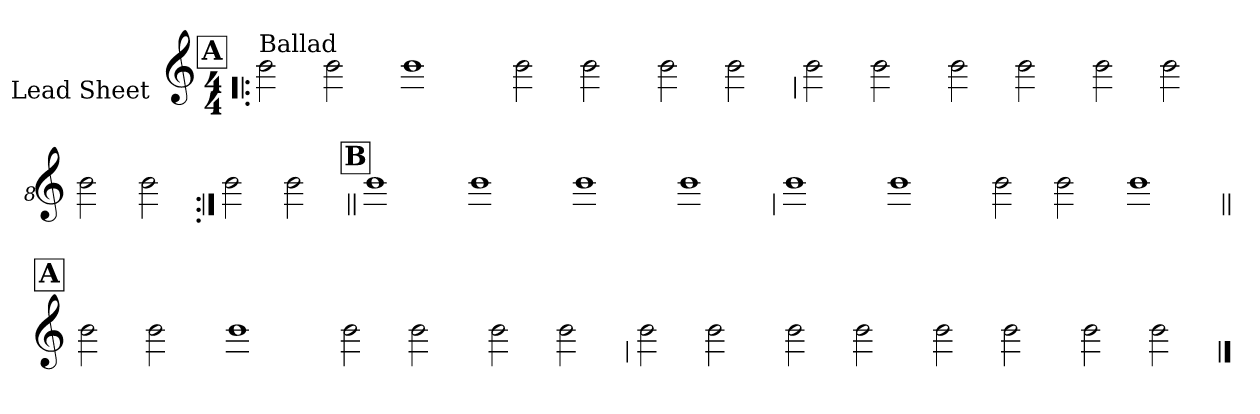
**kern
*part1
*staff1
*I"Lead Sheet
*stria0
*clefG2
*k[]
*C:
*M4/4
!!LO:REH:place=s1:a:t=A
=1!|:
!LO:TX:a:t=Ballad
2b
2b
=2-
1b
=3-
2b
2b
=4-
2b
2b
!!LO:LB:g=z
=5
2b
2b
=6-
2b
2b
=7-
2b
2b
=8-
2b
2b
!!LO:LB:g=z
=9:|!
2b
2b
!!LO:LB:g=z
!!LO:REH:place=s1:a:t=B
=10||
1b
=11-
1b
=12-
1b
=13-
1b
!!LO:LB:g=z
=14
1b
=15-
1b
=16-
2b
2b
=17-
1b
!!LO:LB:g=z
!!LO:REH:place=s1:a:t=A
=18||
2b
2b
=19-
1b
=20-
2b
2b
=21-
2b
2b
!!LO:LB:g=z
=22
2b
2b
=23-
2b
2b
=24-
2b
2b
=25-
2b
2b
==
*-
